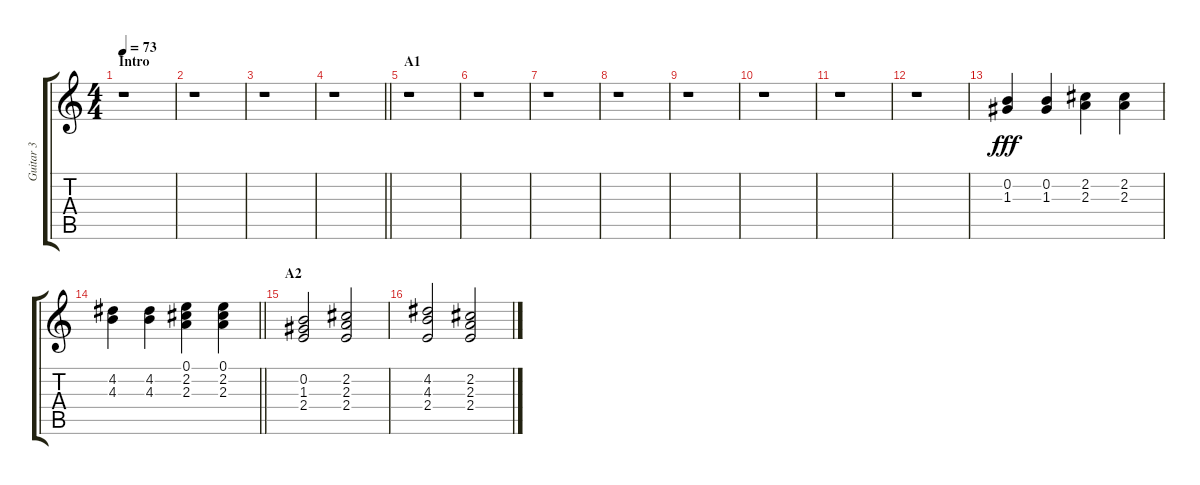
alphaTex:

\track ("Guitar 3" "Guitar 3") {instrument distortionguitar}
\staff {score tabs}
\tuning (E4 B3 G3 D3 A2 E2) {hide}
\ts (4 4)
\section ("" "Intro")
\tempo 73
\clef g2
\ks c
r.1{dy fff instrument distortionguitar} |
r.1 |
r.1 |
\barLineRight lightlight
r.1 |
\section ("" "A1")
r.1 |
r.1 |
r.1 |
r.1 |
r.1 |
r.1 |
r.1 |
r.1 |
(0.2 1.3).4{volume 7} (0.2 1.3).4 (2.2 2.3).4 (2.2 2.3).4 |
\barLineRight lightlight
(4.2 4.3).4 (4.2 4.3).4 (0.1 2.2 2.3).4 (0.1 2.2 2.3).4 |
\section ("" "A2")
(0.2 1.3 2.4).2 (2.2 2.3 2.4).2 |
(4.2 4.3 2.4).2 (2.2 2.3 2.4).2
